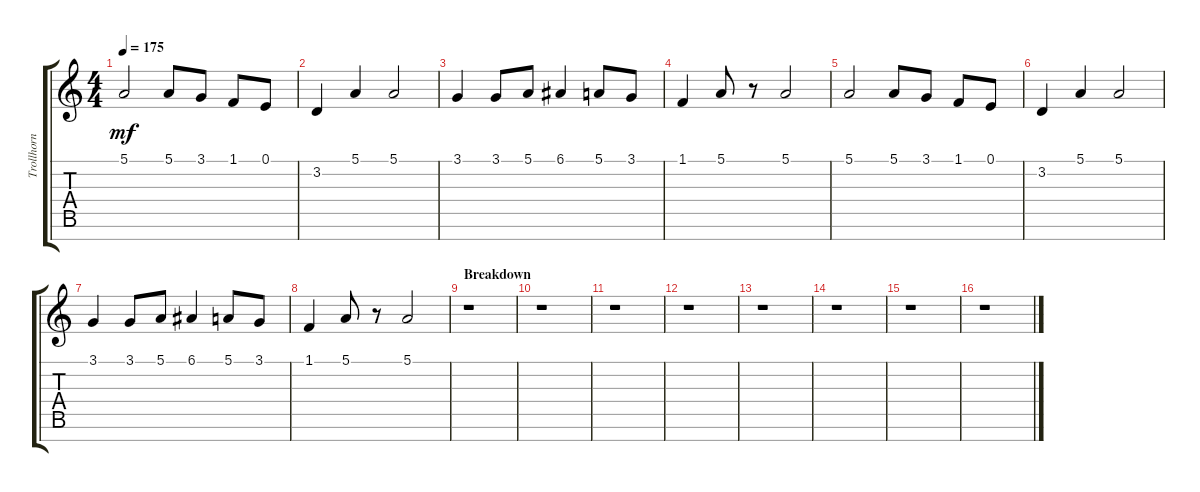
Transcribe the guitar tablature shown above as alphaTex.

\track ("Trollhorn (flute)" "Trollhorn ") {instrument flute}
\staff {score tabs}
\tuning (E4 B3 G3 D3 A2 E2 B1) {hide}
\ts (4 4)
\tempo 175
\clef g2
\ks c
5.1.2{dy mf} 5.1.8 3.1.8 1.1.8 0.1.8 |
3.2.4 5.1.4 5.1.2 |
3.1.4 3.1.8 5.1.8 6.1.4 5.1.8 3.1.8 |
1.1.4 5.1.8 r.8 5.1.2 |
5.1.2 5.1.8 3.1.8 1.1.8 0.1.8 |
3.2.4 5.1.4 5.1.2 |
3.1.4 3.1.8 5.1.8 6.1.4 5.1.8 3.1.8 |
1.1.4 5.1.8 r.8 5.1.2 |
\section ("" "Breakdown")
r.1 |
r.1 |
r.1 |
r.1 |
r.1 |
r.1 |
r.1 |
r.1
